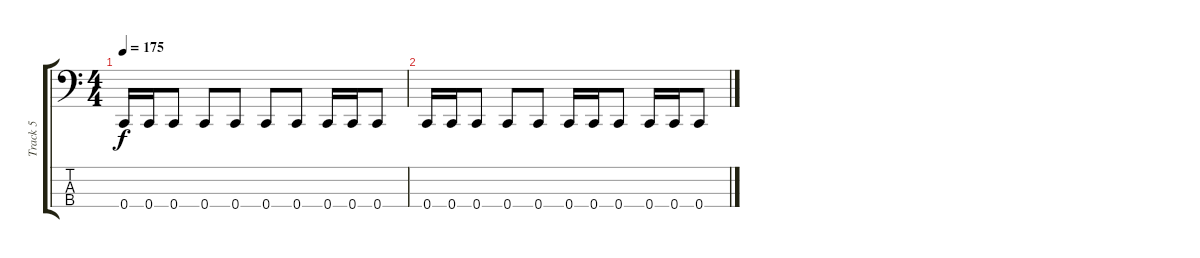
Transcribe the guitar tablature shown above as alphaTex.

\track ("Track 5" "Track 5") {instrument electricbasspick}
\staff {score tabs}
\tuning (F2 C2 G1 C1) {hide}
\ts (4 4)
\tempo 175
\clef f4
\ks c
0.4.16{dy f} 0.4.16 0.4.8 0.4.8 0.4.8 0.4.8 0.4.8 0.4.16 0.4.16 0.4.8 |
0.4.16 0.4.16 0.4.8 0.4.8 0.4.8 0.4.16 0.4.16 0.4.8 0.4.16 0.4.16 0.4.8
